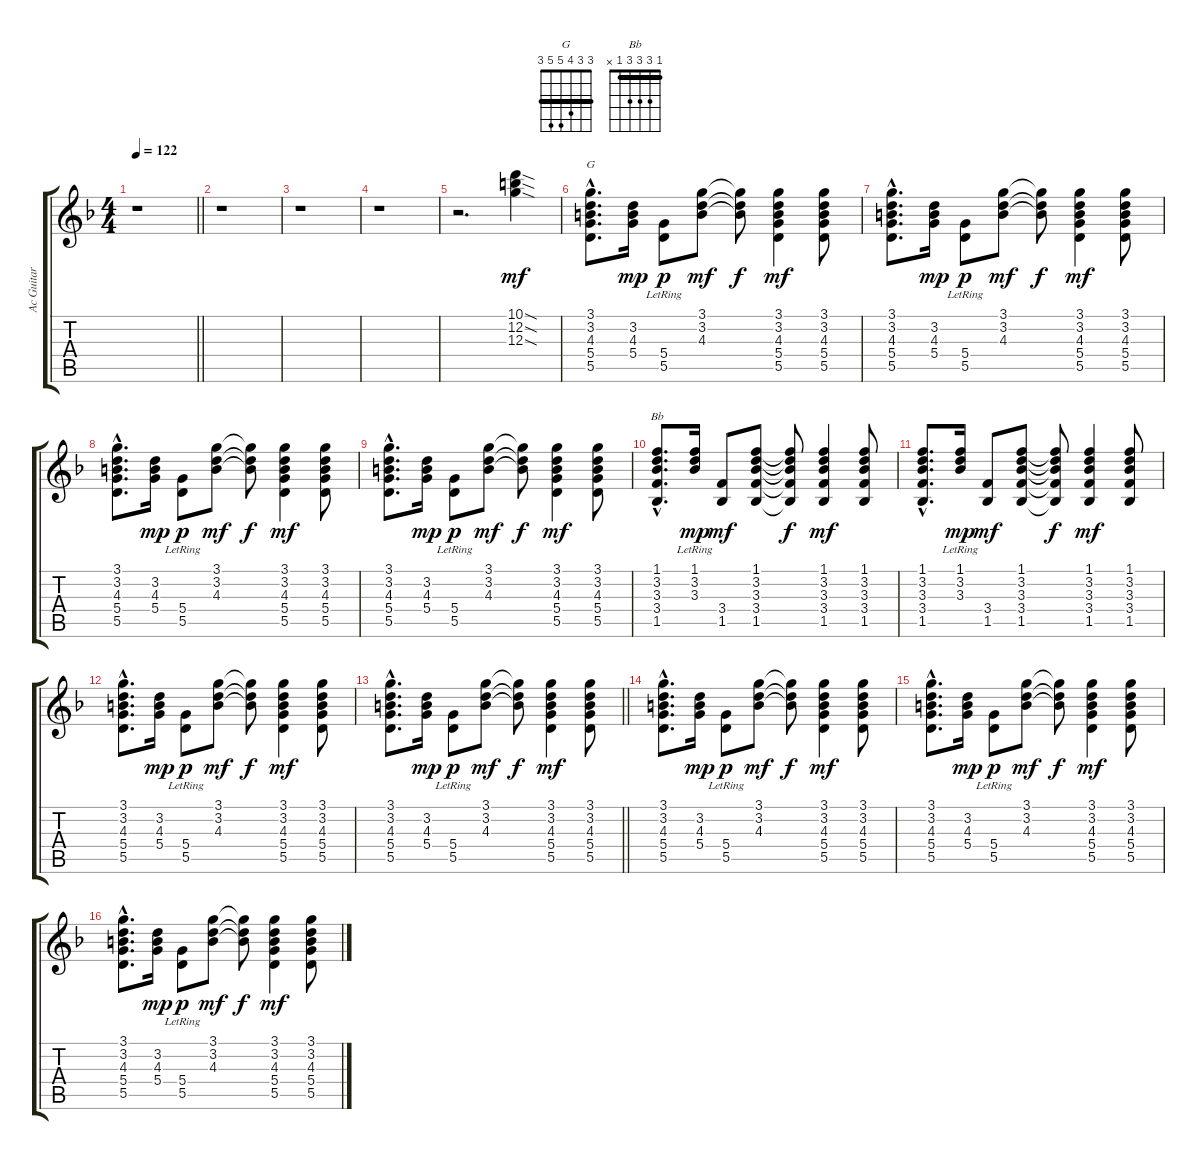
\track ("Ac Guitar" "Ac Guitar") {instrument acousticguitarnylon}
\staff {score tabs}
\tuning (E4 B3 G3 D3 A2 E2) {hide}
\chord ("G" 3 3 4 5 5 3) {barre 3}
\chord ("Bb" 1 3 3 3 1 x) {barre 1}
\ts (4 4)
\tempo 122
\clef g2
\barLineRight lightlight
\ks f
r.1{dy mf instrument acousticguitarnylon} |
r.1 |
r.1 |
r.1 |
r.2{d} (10.1{sod} 12.2{sod} 12.3{sod}).4 |
(3.1{hac} 3.2{hac} 4.3{hac} 5.4{hac} 5.5{hac}).8{d ch "G"} (3.2 4.3 5.4).16{dy mp} (5.4{lr} 5.5{lr}).8{dy p} (3.1 3.2 4.3).8{dy mf} (3.1{t} 3.2{t} 4.3{t}).8{dy f} (3.1 3.2 4.3 5.4 5.5).4{dy mf} (3.1 3.2 4.3 5.4 5.5).8 |
(3.1{hac} 3.2{hac} 4.3{hac} 5.4{hac} 5.5{hac}).8{d} (3.2 4.3 5.4).16{dy mp} (5.4{lr} 5.5{lr}).8{dy p} (3.1 3.2 4.3).8{dy mf} (3.1{t} 3.2{t} 4.3{t}).8{dy f} (3.1 3.2 4.3 5.4 5.5).4{dy mf} (3.1 3.2 4.3 5.4 5.5).8 |
(3.1{hac} 3.2{hac} 4.3{hac} 5.4{hac} 5.5{hac}).8{d} (3.2 4.3 5.4).16{dy mp} (5.4{lr} 5.5{lr}).8{dy p} (3.1 3.2 4.3).8{dy mf} (3.1{t} 3.2{t} 4.3{t}).8{dy f} (3.1 3.2 4.3 5.4 5.5).4{dy mf} (3.1 3.2 4.3 5.4 5.5).8 |
(3.1{hac} 3.2{hac} 4.3{hac} 5.4{hac} 5.5{hac}).8{d} (3.2 4.3 5.4).16{dy mp} (5.4{lr} 5.5{lr}).8{dy p} (3.1 3.2 4.3).8{dy mf} (3.1{t} 3.2{t} 4.3{t}).8{dy f} (3.1 3.2 4.3 5.4 5.5).4{dy mf} (3.1 3.2 4.3 5.4 5.5).8 |
(1.1{hac} 3.2{hac} 3.3{hac} 3.4{hac} 1.5{hac}).8{d ch "Bb"} (1.1{lr} 3.2{lr} 3.3{lr}).16{dy mp} (3.4 1.5).8{dy mf} (1.1 3.2 3.3 3.4 1.5).8 (1.1{t} 3.2{t} 3.3{t} 3.4{t} 1.5{t}).8{dy f} (1.1 3.2 3.3 3.4 1.5).4{dy mf} (1.1 3.2 3.3 3.4 1.5).8 |
(1.1{hac} 3.2{hac} 3.3{hac} 3.4{hac} 1.5{hac}).8{d} (1.1{lr} 3.2{lr} 3.3{lr}).16{dy mp} (3.4 1.5).8{dy mf} (1.1 3.2 3.3 3.4 1.5).8 (1.1{t} 3.2{t} 3.3{t} 3.4{t} 1.5{t}).8{dy f} (1.1 3.2 3.3 3.4 1.5).4{dy mf} (1.1 3.2 3.3 3.4 1.5).8 |
(3.1{hac} 3.2{hac} 4.3{hac} 5.4{hac} 5.5{hac}).8{d} (3.2 4.3 5.4).16{dy mp} (5.4{lr} 5.5{lr}).8{dy p} (3.1 3.2 4.3).8{dy mf} (3.1{t} 3.2{t} 4.3{t}).8{dy f} (3.1 3.2 4.3 5.4 5.5).4{dy mf} (3.1 3.2 4.3 5.4 5.5).8 |
\barLineRight lightlight
(3.1{hac} 3.2{hac} 4.3{hac} 5.4{hac} 5.5{hac}).8{d} (3.2 4.3 5.4).16{dy mp} (5.4{lr} 5.5{lr}).8{dy p} (3.1 3.2 4.3).8{dy mf} (3.1{t} 3.2{t} 4.3{t}).8{dy f} (3.1 3.2 4.3 5.4 5.5).4{dy mf} (3.1 3.2 4.3 5.4 5.5).8 |
(3.1{hac} 3.2{hac} 4.3{hac} 5.4{hac} 5.5{hac}).8{d} (3.2 4.3 5.4).16{dy mp} (5.4{lr} 5.5{lr}).8{dy p} (3.1 3.2 4.3).8{dy mf} (3.1{t} 3.2{t} 4.3{t}).8{dy f} (3.1 3.2 4.3 5.4 5.5).4{dy mf} (3.1 3.2 4.3 5.4 5.5).8 |
(3.1{hac} 3.2{hac} 4.3{hac} 5.4{hac} 5.5{hac}).8{d} (3.2 4.3 5.4).16{dy mp} (5.4{lr} 5.5{lr}).8{dy p} (3.1 3.2 4.3).8{dy mf} (3.1{t} 3.2{t} 4.3{t}).8{dy f} (3.1 3.2 4.3 5.4 5.5).4{dy mf} (3.1 3.2 4.3 5.4 5.5).8 |
(3.1{hac} 3.2{hac} 4.3{hac} 5.4{hac} 5.5{hac}).8{d} (3.2 4.3 5.4).16{dy mp} (5.4{lr} 5.5{lr}).8{dy p} (3.1 3.2 4.3).8{dy mf} (3.1{t} 3.2{t} 4.3{t}).8{dy f} (3.1 3.2 4.3 5.4 5.5).4{dy mf} (3.1 3.2 4.3 5.4 5.5).8
